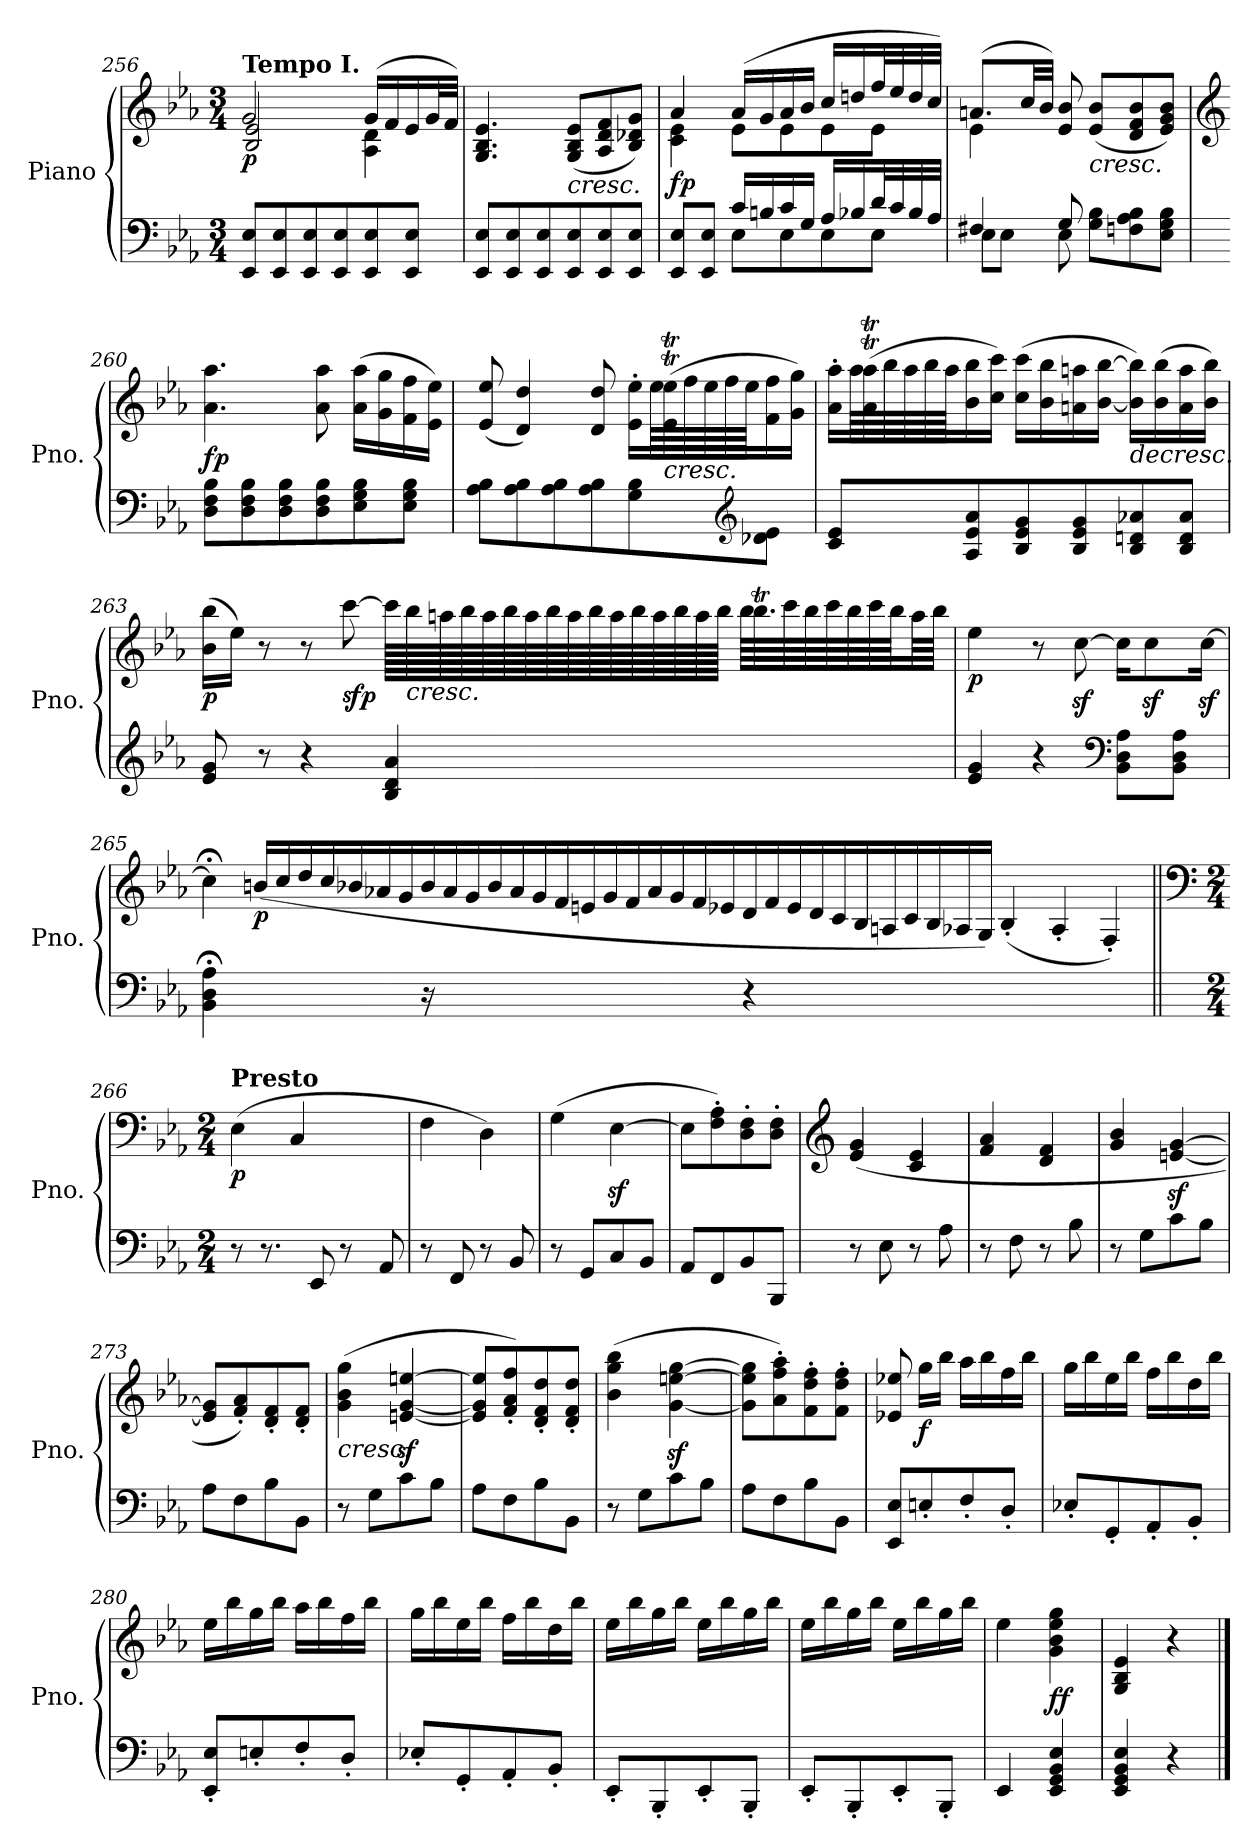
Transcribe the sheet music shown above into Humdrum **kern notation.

**kern	**kern	**dynam
*part1	*part1	*part1
*staff2	*staff1	*staff1/2
*I"Piano	*	*
*I'Pno.	*	*
!!LO:PB:g=z
*clefF4	*clefG2	*
*k[b-e-a-]	*k[b-e-a-]	*
*M3/4	*M3/4	*
=256	=256	=256
*	*^	*
!	!LO:TX:a:B:t=Tempo Ⅰ.	!	!
!	!	!	!LO:DY:b
8EE-/ 8E-/L	2g/	2B-/ 2e-/	p
8EE-/ 8E-/	.	.	.
8EE-/ 8E-/	.	.	.
8EE-/ 8E-/	.	.	.
8EE-/ 8E-/	(<16g/LL	4A-\ 4d\	.
.	16f/	.	.
8EE-/ 8E-/J	16e-/	.	.
.	32g/L	.	.
.	32f/JJJ)	.	.
*	*v	*v	*
=257	=257	=257
8EE-/ 8E-/L	4.G/ 4.B-/ 4.e-/	.
8EE-/ 8E-/	.	.
8EE-/ 8E-/	.	.
!	!LO:TX:b:i:t=cresc.	!
8EE-/ 8E-/	(8G/ 8B-/ 8e-/L	.
8EE-/ 8E-/	8A-/ 8d/ 8f/	.
8EE-/ 8E-/J	8B-/ 8d-X/ 8g/J)	.
=258	=258	=258
*^	*^	*
!	!	!	!	!LO:DY:b
8EE-/ 8E-/L	4ryy	4a-/	4c\ 4e-\	fp
8EE-/ 8E-/J	.	.	.	.
16c/LL	8E-\L	(16a-/LL	8e-\L	.
16Bn/	.	16g/	.	.
16c/	8E-\	16a-/	8e-\	.
16G/JJ	.	16b-/JJ	.	.
16A-/LL	8E-\	16cc/LL	8e-\	.
16B-X/	.	16ddn/	.	.
32d/L	8E-\J	32ff/L	8e-\J	.
32c/	.	32ee-/	.	.
32B-/	.	32dd/	.	.
32A-/JJJ	.	32cc/JJJ)	.	.
=259	=259	=259	=259	=259
4F#X/	8E-\L	(8.an/L	4e-\	.
.	8E-\J	.	.	.
.	.	32cc/LL	.	.
.	.	32b-/JJJ)	.	.
8G/	8E-\	8e-/ 8b-/	2ryy	.
!	!	!LO:TX:b:i:t=cresc.	!	!
8G\ 8B-\L	8ryy	(8e-/ 8b-/L	.	.
8Fn\ 8A-\ 8B-\	4ryy	8d/ 8f/ 8b-/	.	.
8E-\ 8G\ 8B-\J	.	8e-/ 8g/ 8b-/J)	.	.
*v	*v	*	*	*
*	*v	*v	*
!!LO:LB:g=z
=260	=260	=260
*	*clefG2	*
!	!	!LO:DY:b
8D\ 8F\ 8B-\L	4.a-\ 4.aa-\	fp
8D\ 8F\ 8B-\	.	.
8D\ 8F\ 8B-\	.	.
8D\ 8F\ 8B-\	8a-\ 8aa-\	.
8E-\ 8G\ 8B-\	(16a-\ 16aa-\LL	.
.	16g\ 16gg\	.
8E-\ 8G\ 8B-\J	16f\ 16ff\	.
.	16e-\ 16ee-\JJ)	.
=261	=261	=261
*	*^	*
8A-\ 8B-\L	(<8e-/ 8ee-/	2ryy	.
8A-\ 8B-\	4d/ 4dd/)	.	.
8A-\ 8B-\	.	.	.
8A-\ 8B-\	8d/ 8dd/	.	.
8G\ 8B-\	16e-\' 16ee-\'LL	16ryy	.
*	*	*Xtuplet	*
!	!LO:TX:b:i:t=cresc.	!	!
.	(16e-\T 16ee-\T	80ee-!LLLL	.
.	.	80ff!	.
.	.	80ee-!	.
.	.	80ff!	.
.	.	80ee-!JJJJ	.
*clefG2	*	*	*
8d-X\ 8e-\J	16f\ 16ff\	8ryy	.
.	16g\ 16gg\JJ)	.	.
=262	=262	=262	=262
8c/ 8e-/L	16a-\' 16aa-\'LL	16ryy	.
.	(16a-\T 16aa-\T	80aa-!LLLL	.
.	.	80bb-!	.
.	.	80aa-!	.
.	.	80bb-!	.
.	.	80aa-!JJJJ	.
8A-/ 8e-/ 8a-/	16b-\ 16bb-\	8ryy	.
.	16cc\ 16ccc\JJ)	.	.
8B-/ 8e-/ 8g/	(16cc\ 16ccc\LL	2ryy	.
.	16b-\ 16bb-\	.	.
8B-/ 8e-/ 8g/	16an\ 16aan\	.	.
.	[16b-\ [16bb-\JJ	.	.
!	!LO:TX:b:i:t=decresc.	!	!
8B-/ 8dn/ 8a-X/	16b-\] 16bb-\]LL)	.	.
.	(16b-\ 16bb-\	.	.
8B-/ 8d/ 8a-/J	16a\ 16aa\	.	.
.	16b-\ 16bb-\JJ)	.	.
=263	=263	=263	=263
!	!	!	!LO:DY:b
8e-/ 8g/	(16b-\ 16bb-\LL	2ryy	p
.	16ee-\JJ)	.	.
8r	8r	.	.
4r	8r	.	.
!	!	!	!LO:DY:b
.	[8ccc\	.	sfp
4B-/ 4d/ 4a-/	128ccc\LLLLL]	8ryy	.
!	!LO:TX:b:i:t=cresc.	!	!
.	128bb-\	.	.
.	128aan\	.	.
.	128bb-\	.	.
.	128aa\	.	.
.	128bb-\	.	.
.	128aa\	.	.
.	128bb-\	.	.
.	128aa\	.	.
.	128bb-\	.	.
.	128aa\	.	.
.	128bb-\	.	.
.	128aa\	.	.
.	128bb-\	.	.
.	128aa\	.	.
.	128bb-\JJJJJ	.	.
.	16.bb-T\LL	224%3bb-!LLLL	.
.	.	224%3ccc!	.
.	.	224%3bb-!	.
.	.	224%3ccc!	.
.	.	224%3bb-!	.
.	.	224%3ccc!	.
.	.	224%3bb-!JJJJ	.
.	64aa\LL	32ryy	.
.	64bb-\JJJJ	.	.
*	*v	*v	*
!!LO:LB:g=z
=264	=264	=264
!	!	!LO:DY:b
4e-/ 4g/	4ee-\	p
4r	8r	.
.	[8ccz<\	.
*clefF4	*	*
8BB-\ 8D\ 8A-\L	16cc\KL]	.
.	8ccz<\	.
8BB-\ 8D\ 8A-\J	.	.
.	[16ccz<\Jk	.
=265	=265	=265
4BB-\;< 4D\;< 4A-\;<	4cc;<\]	.
!	!	!LO:DY:b
4ryy	(16bn/LL	p
.	16cc/	.
.	16dd/	.
.	16cc/	.
8.ryy	16b-X/	.
.	16a-X/	.
.	16g/	.
16r	16b-/	.
8.ryy	16a-/	.
.	16g/	.
.	16b-/	.
4ryy	16a-/	.
.	16g/	.
.	16f/	.
.	16en/	.
4ryy	16g/	.
.	16f/	.
.	16a-/	.
.	16g/	.
8ryy	16f/	.
.	16e-X/	.
4r	16d/	.
.	16f/	.
.	16e-/	.
.	16d/	.
4ryy	16c/	.
.	16B-/	.
.	16An/	.
.	16c/	.
8.ryy	16B-/	.
.	16A-X/	.
.	16G/JJ)	.
4ryy	(4B-'/	.
4ryy	4A-'/	.
4ryy	4F'/)	.
!!LO:LB:g=z
=266||	=266||	=266||
*	*clefF4	*
*M2/4	*M2/4	*
!	!LO:TX:a:B:t=Presto	!
!	!	!LO:DY:b
8r	(4E-\	p
8.r	.	.
.	4C/	.
8EE-/	.	.
8r	.	.
.	8.ryy	.
8AA-/	.	.
=267	=267	=267
8r	4F\	.
8FF/	.	.
8r	4D\)	.
8BB-/	.	.
=268	=268	=268
8r	(4G\	.
8GG/L	.	.
8C/	[4E-z<\	.
8BB-/J	.	.
=269	=269	=269
8AA-/L	8E-\L]	.
8FF/	8F\' 8A-\')	.
8BB-/	8D\' 8F\'	.
8BBB-/J	8D\' 8F\'J	.
=270	=270	=270
*	*clefG2	*
8r	(4e-/ 4g/	.
8E-\	.	.
8r	4c/ 4e-/	.
8A-\	.	.
=271	=271	=271
8r	4f/ 4a-/	.
8F\	.	.
8r	4d/ 4f/	.
8B-\	.	.
=272	=272	=272
8r	4g/ 4b-/	.
8G\L	.	.
8c\	[4en/z< [4g/z<	.
8B-\J	.	.
!!LO:LB:g=z
=273	=273	=273
8A-\L	8e/] 8g/]L	.
8F\	8f/' 8a-/')	.
8B-\	8d/' 8f/'	.
8BB-\J	8d/' 8f/'J	.
=274	=274	=274
!	!LO:TX:b:i:t=cresc.	!
8r	(<4g\ 4b-\ 4gg\	.
8G\L	.	.
8c\	[4en/z< [4g/z< [4een/z<	.
8B-\J	.	.
=275	=275	=275
8A-\L	8e/] 8g/] 8ee/]L	.
8F\	8f/' 8a-/' 8ff/')	.
8B-\	8d/' 8f/' 8dd/'	.
8BB-\J	8d/' 8f/' 8dd/'J	.
=276	=276	=276
8r	(>4b-\ 4gg\ 4bb-\	.
8G\L	.	.
8c\	[4g\z< [4een\z< [4gg\z<	.
8B-\J	.	.
=277	=277	=277
8A-\L	8g\] 8ee\] 8gg\]L	.
8F\	8a-\' 8ff\' 8aa-\')	.
8B-\	8f\' 8dd\' 8ff\'	.
8BB-\J	8f\' 8dd\' 8ff\'J	.
=278	=278	=278
8EE-/ 8E-/L	8e-X/ 8ee-X/	.
!	!	!LO:DY:b
8En'/	16gg\LL	f
.	16bb-\JJ	.
8F'/	16aa-\LL	.
.	16bb-\	.
8D'/J	16ff\	.
.	16bb-\JJ	.
=279	=279	=279
8E-X'/L	16gg\LL	.
.	16bb-\	.
8GG'/	16ee-\	.
.	16bb-\JJ	.
8AA-'/	16ff\LL	.
.	16bb-\	.
8BB-'/J	16dd\	.
.	16bb-\JJ	.
!!LO:LB:g=z
=280	=280	=280
8EE-/' 8E-/'L	16ee-\LL	.
.	16bb-\	.
8En'/	16gg\	.
.	16bb-\JJ	.
8F'/	16aa-\LL	.
.	16bb-\	.
8D'/J	16ff\	.
.	16bb-\JJ	.
=281	=281	=281
8E-X'/L	16gg\LL	.
.	16bb-\	.
8GG'/	16ee-\	.
.	16bb-\JJ	.
8AA-'/	16ff\LL	.
.	16bb-\	.
8BB-'/J	16dd\	.
.	16bb-\JJ	.
=282	=282	=282
8EE-'/L	16ee-\LL	.
.	16bb-\	.
8BBB-'/	16gg\	.
.	16bb-\JJ	.
8EE-'/	16ee-\LL	.
.	16bb-\	.
8BBB-'/J	16gg\	.
.	16bb-\JJ	.
=283	=283	=283
8EE-'/L	16ee-\LL	.
.	16bb-\	.
8BBB-'/	16gg\	.
.	16bb-\JJ	.
8EE-'/	16ee-\LL	.
.	16bb-\	.
8BBB-'/J	16gg\	.
.	16bb-\JJ	.
=284	=284	=284
4EE-/	4ee-\	.
!	!	!LO:DY:b
4EE-/ 4GG/ 4BB-/ 4E-/	4g\ 4b-\ 4ee-\ 4gg\	ff
=285	=285	=285
4EE-/ 4GG/ 4BB-/ 4E-/	4G/ 4B-/ 4e-/	.
4r	4r	.
==	==	==
*-	*-	*-
